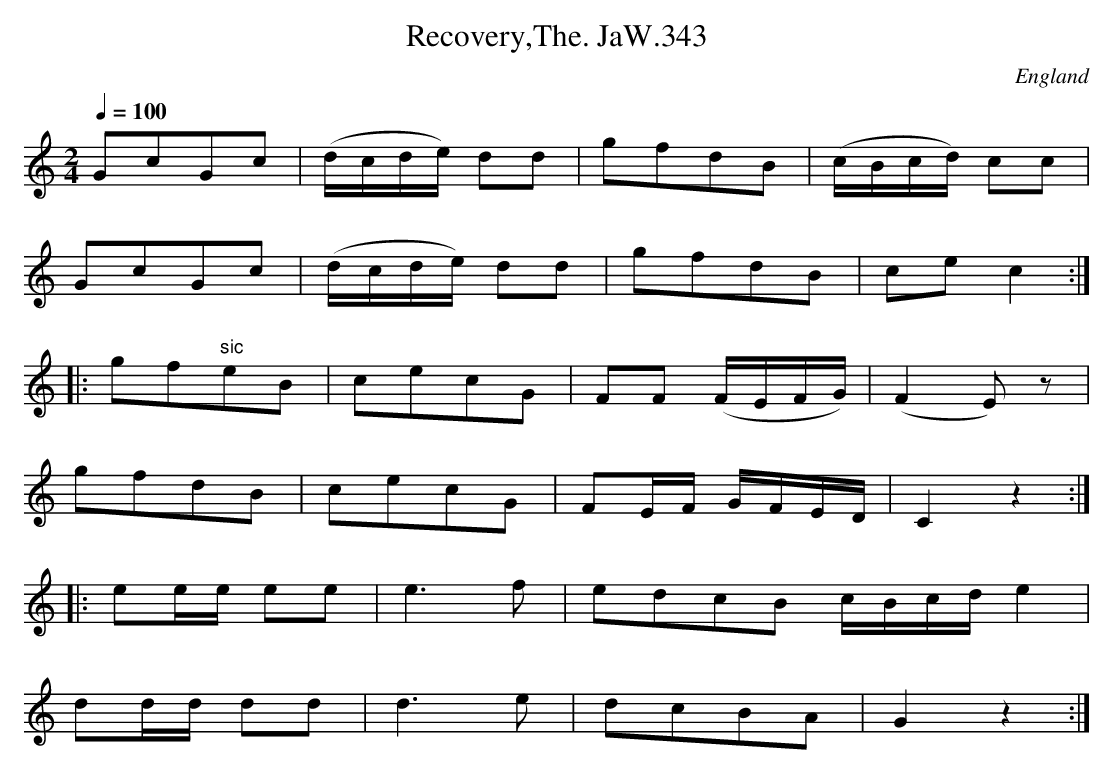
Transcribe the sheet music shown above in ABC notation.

X:1
T:Recovery,The. JaW.343
L:1/8
M:2/4
O:England
Q:1/4=100
K:C
GcGc|(d/c/d/e/) dd|gfdB |(c/B/c/d/) cc|!
GcGc|(d/c/d/e/) dd|gfdB|cec2:|!
|:gf"sic"eB|cecG|FF (F/E/F/G/)|(F2E)z|!
gfdB|cecG|FE/F/ G/F/E/D/|C2z2:|!
|:ee/e/ ee|e3f|edcB c/B/c/d/ e2|!
dd/d/ dd|d3e|dcBA|G2z2:|
